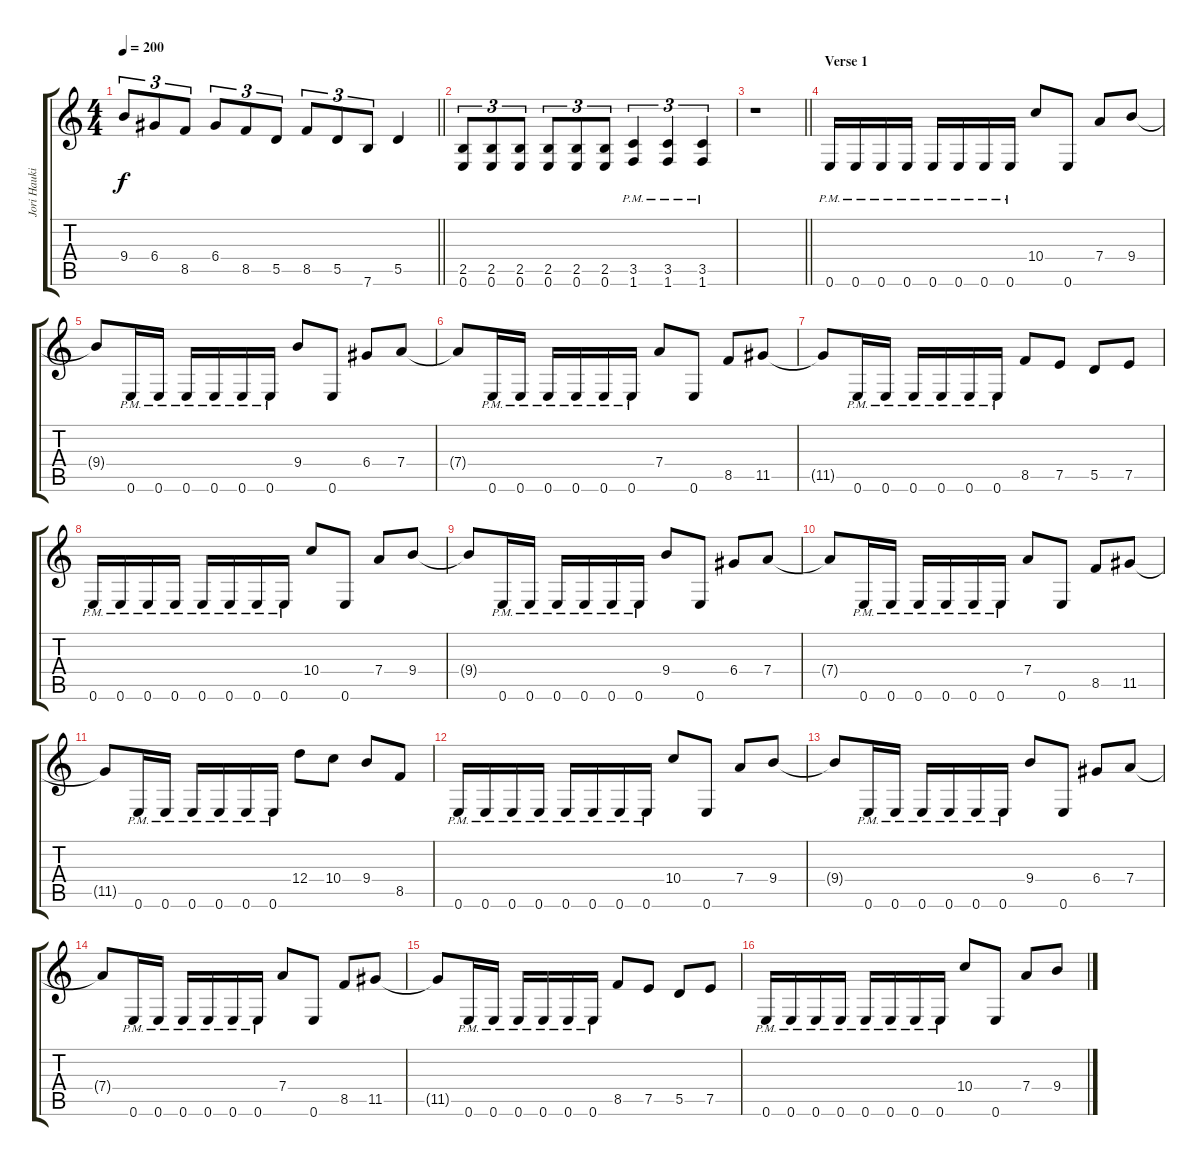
\track ("Jori Haukio (guitar)" "Jori Hauki") {instrument distortionguitar}
\staff {score tabs}
\tuning (E4 B3 G3 D3 A2 E2) {hide}
\ts (4 4)
\tempo 200
\clef g2
\barLineRight lightlight
\ks c
9.4.8{tu (3 2) dy f} 6.4.8{tu (3 2)} 8.5.8{tu (3 2)} 6.4.8{tu (3 2)} 8.5.8{tu (3 2)} 5.5.8{tu (3 2)} 8.5.8{tu (3 2)} 5.5.8{tu (3 2)} 7.6.8{tu (3 2)} 5.5.4 |
(2.5 0.6).8{tu (3 2)} (2.5 0.6).8{tu (3 2)} (2.5 0.6).8{tu (3 2)} (2.5 0.6).8{tu (3 2)} (2.5 0.6).8{tu (3 2)} (2.5 0.6).8{tu (3 2)} (3.5{pm} 1.6{pm}).4{tu (3 2)} (3.5{pm} 1.6{pm}).4{tu (3 2)} (3.5{pm} 1.6{pm}).4{tu (3 2)} |
\barLineRight lightlight
r.1 |
\section ("" "Verse 1")
0.6{pm}.16 0.6{pm}.16 0.6{pm}.16 0.6{pm}.16 0.6{pm}.16 0.6{pm}.16 0.6{pm}.16 0.6{pm}.16 10.4.8 0.6.8 7.4.8 9.4.8 |
9.4{t}.8 0.6{pm}.16 0.6{pm}.16 0.6{pm}.16 0.6{pm}.16 0.6{pm}.16 0.6{pm}.16 9.4.8 0.6.8 6.4.8 7.4.8 |
7.4{t}.8 0.6{pm}.16 0.6{pm}.16 0.6{pm}.16 0.6{pm}.16 0.6{pm}.16 0.6{pm}.16 7.4.8 0.6.8 8.5.8 11.5.8 |
11.5{t}.8 0.6{pm}.16 0.6{pm}.16 0.6{pm}.16 0.6{pm}.16 0.6{pm}.16 0.6{pm}.16 8.5.8 7.5.8 5.5.8 7.5.8 |
0.6{pm}.16 0.6{pm}.16 0.6{pm}.16 0.6{pm}.16 0.6{pm}.16 0.6{pm}.16 0.6{pm}.16 0.6{pm}.16 10.4.8 0.6.8 7.4.8 9.4.8 |
9.4{t}.8 0.6{pm}.16 0.6{pm}.16 0.6{pm}.16 0.6{pm}.16 0.6{pm}.16 0.6{pm}.16 9.4.8 0.6.8 6.4.8 7.4.8 |
7.4{t}.8 0.6{pm}.16 0.6{pm}.16 0.6{pm}.16 0.6{pm}.16 0.6{pm}.16 0.6{pm}.16 7.4.8 0.6.8 8.5.8 11.5.8 |
11.5{t}.8 0.6{pm}.16 0.6{pm}.16 0.6{pm}.16 0.6{pm}.16 0.6{pm}.16 0.6{pm}.16 12.4.8 10.4.8 9.4.8 8.5.8 |
0.6{pm}.16 0.6{pm}.16 0.6{pm}.16 0.6{pm}.16 0.6{pm}.16 0.6{pm}.16 0.6{pm}.16 0.6{pm}.16 10.4.8 0.6.8 7.4.8 9.4.8 |
9.4{t}.8 0.6{pm}.16 0.6{pm}.16 0.6{pm}.16 0.6{pm}.16 0.6{pm}.16 0.6{pm}.16 9.4.8 0.6.8 6.4.8 7.4.8 |
7.4{t}.8 0.6{pm}.16 0.6{pm}.16 0.6{pm}.16 0.6{pm}.16 0.6{pm}.16 0.6{pm}.16 7.4.8 0.6.8 8.5.8 11.5.8 |
11.5{t}.8 0.6{pm}.16 0.6{pm}.16 0.6{pm}.16 0.6{pm}.16 0.6{pm}.16 0.6{pm}.16 8.5.8 7.5.8 5.5.8 7.5.8 |
0.6{pm}.16 0.6{pm}.16 0.6{pm}.16 0.6{pm}.16 0.6{pm}.16 0.6{pm}.16 0.6{pm}.16 0.6{pm}.16 10.4.8 0.6.8 7.4.8 9.4.8
